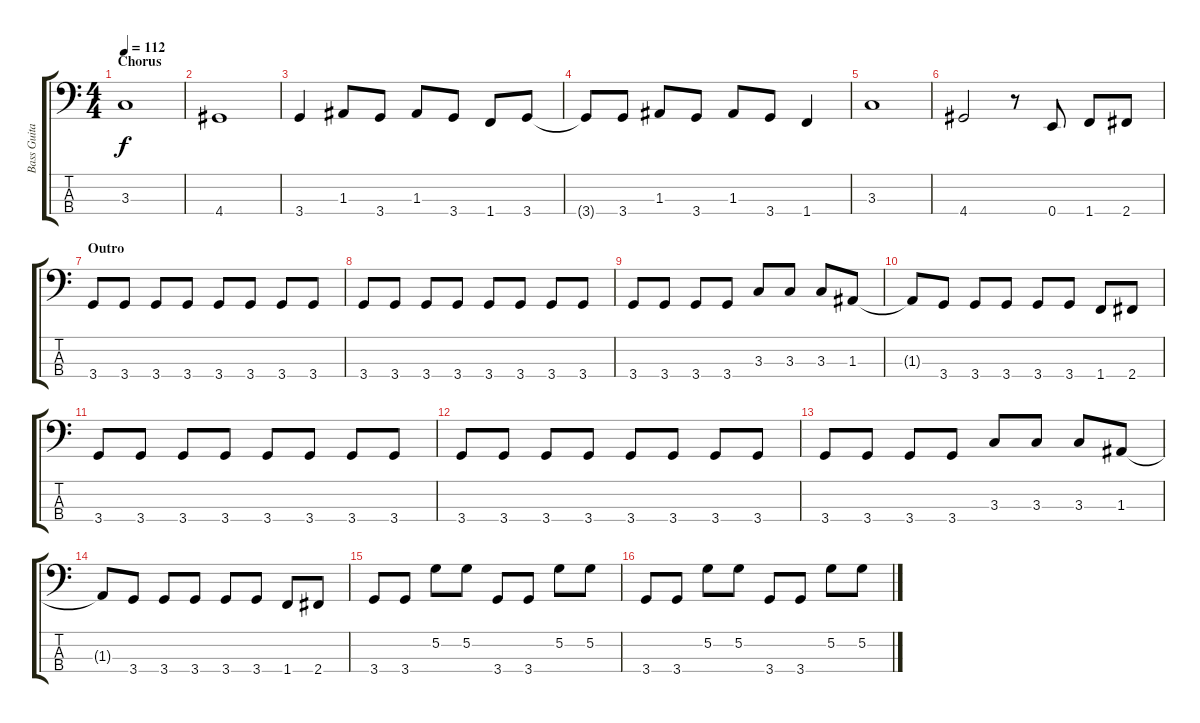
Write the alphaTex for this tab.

\track ("Bass Guitar" "Bass Guita") {instrument electricbasspick}
\staff {score tabs}
\tuning (G2 D2 A1 E1) {hide}
\ts (4 4)
\section ("" "Chorus")
\tempo 112
\clef f4
\ks c
3.3.1{dy f} |
4.4.1 |
3.4.4 1.3.8 3.4.8 1.3.8 3.4.8 1.4.8 3.4.8 |
3.4{t}.8 3.4.8 1.3.8 3.4.8 1.3.8 3.4.8 1.4.4 |
3.3.1 |
4.4.2 r.8 0.4.8 1.4.8 2.4.8 |
\section ("" "Outro")
3.4.8 3.4.8 3.4.8 3.4.8 3.4.8 3.4.8 3.4.8 3.4.8 |
3.4.8 3.4.8 3.4.8 3.4.8 3.4.8 3.4.8 3.4.8 3.4.8 |
3.4.8 3.4.8 3.4.8 3.4.8 3.3.8 3.3.8 3.3.8 1.3.8 |
1.3{t}.8 3.4.8 3.4.8 3.4.8 3.4.8 3.4.8 1.4.8 2.4.8 |
3.4.8 3.4.8 3.4.8 3.4.8 3.4.8 3.4.8 3.4.8 3.4.8 |
3.4.8 3.4.8 3.4.8 3.4.8 3.4.8 3.4.8 3.4.8 3.4.8 |
3.4.8 3.4.8 3.4.8 3.4.8 3.3.8 3.3.8 3.3.8 1.3.8 |
1.3{t}.8 3.4.8 3.4.8 3.4.8 3.4.8 3.4.8 1.4.8 2.4.8 |
3.4.8 3.4.8 5.2.8 5.2.8 3.4.8 3.4.8 5.2.8 5.2.8 |
3.4.8 3.4.8 5.2.8 5.2.8 3.4.8 3.4.8 5.2.8 5.2.8
